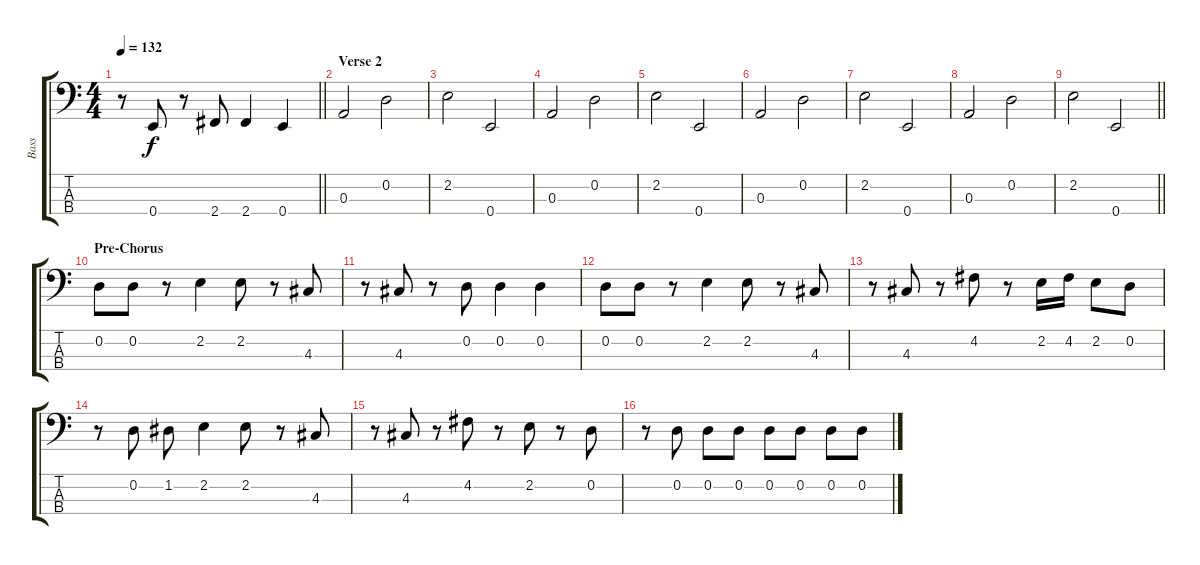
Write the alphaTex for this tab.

\track ("Bass" "Bass") {instrument electricbassfinger}
\staff {score tabs}
\tuning (G2 D2 A1 E1) {hide}
\ts (4 4)
\tempo 132
\clef f4
\barLineRight lightlight
\ks c
r.8{dy f} 0.4.8 r.8 2.4.8 2.4.4 0.4.4 |
\section ("" "Verse 2")
0.3.2 0.2.2 |
2.2.2 0.4.2 |
0.3.2 0.2.2 |
2.2.2 0.4.2 |
0.3.2 0.2.2 |
2.2.2 0.4.2 |
0.3.2 0.2.2 |
\barLineRight lightlight
2.2.2 0.4.2 |
\section ("" "Pre-Chorus")
0.2.8 0.2.8 r.8 2.2.4 2.2.8 r.8 4.3.8 |
r.8 4.3.8 r.8 0.2.8 0.2.4 0.2.4 |
0.2.8 0.2.8 r.8 2.2.4 2.2.8 r.8 4.3.8 |
r.8 4.3.8 r.8 4.2.8 r.8 2.2.16 4.2.16 2.2.8 0.2.8 |
r.8 0.2.8 1.2.8 2.2.4 2.2.8 r.8 4.3.8 |
r.8 4.3.8 r.8 4.2.8 r.8 2.2.8 r.8 0.2.8 |
r.8 0.2.8 0.2.8 0.2.8 0.2.8 0.2.8 0.2.8 0.2.8
